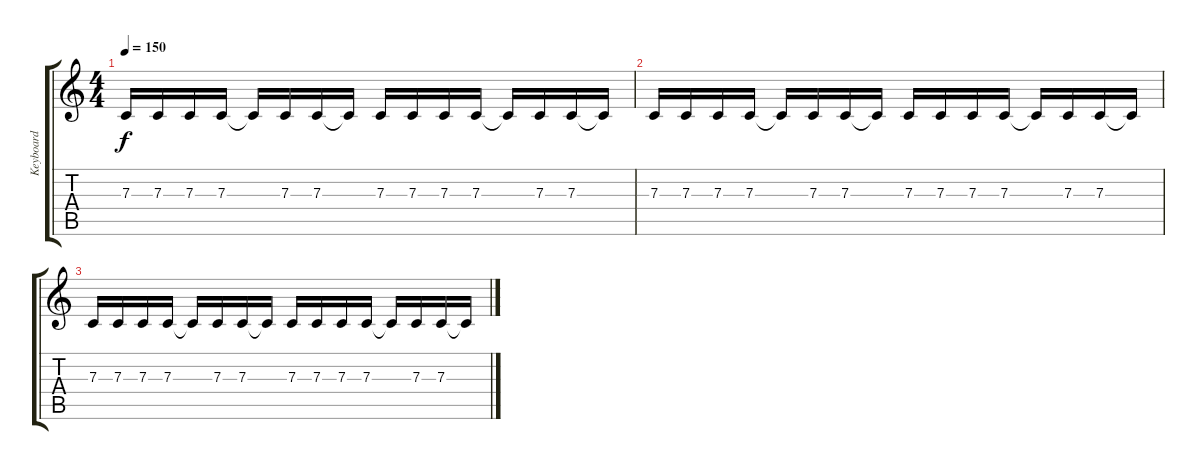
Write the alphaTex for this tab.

\track ("Keyboard" "Keyboard") {instrument lead2sawtooth}
\staff {score tabs}
\tuning (D4 A3 F3 C3 G2 C2) {hide}
\ts (4 4)
\tempo 150
\clef g2
\ks c
7.3.16{dy f} 7.3.16 7.3.16 7.3.16 7.3{t}.16 7.3.16 7.3.16 7.3{t}.16 7.3.16 7.3.16 7.3.16 7.3.16 7.3{t}.16 7.3.16 7.3.16 7.3{t}.16 |
7.3.16 7.3.16 7.3.16 7.3.16 7.3{t}.16 7.3.16 7.3.16 7.3{t}.16 7.3.16 7.3.16 7.3.16 7.3.16 7.3{t}.16 7.3.16 7.3.16 7.3{t}.16 |
7.3.16 7.3.16 7.3.16 7.3.16 7.3{t}.16 7.3.16 7.3.16 7.3{t}.16 7.3.16 7.3.16 7.3.16 7.3.16 7.3{t}.16 7.3.16 7.3.16 7.3{t}.16
